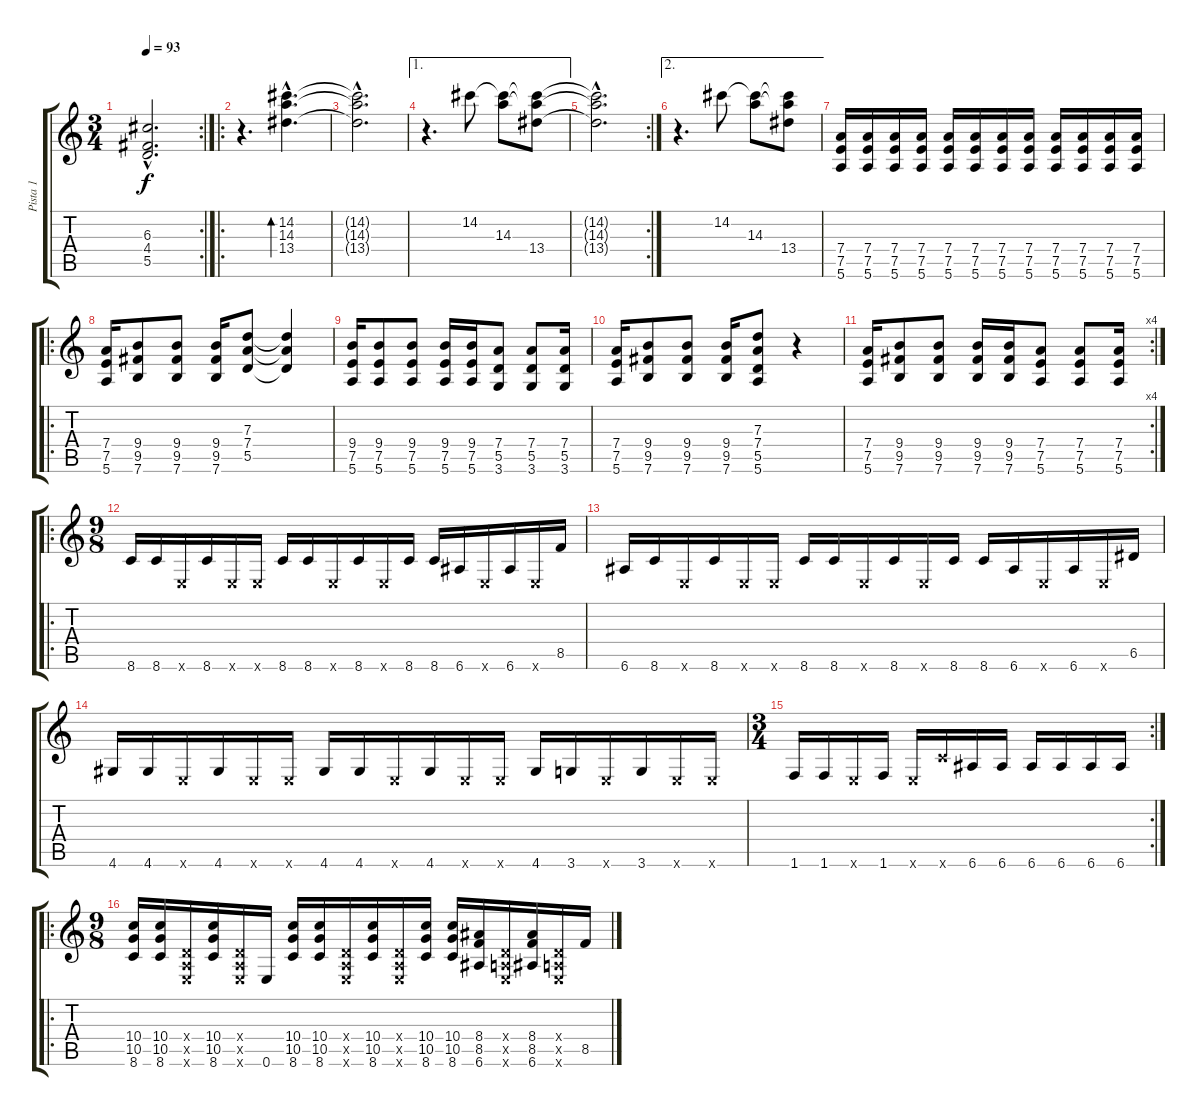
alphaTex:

\track ("Pista 1" "Pista 1") {instrument acousticguitarsteel}
\staff {score tabs}
\tuning (E4 B3 G3 D3 A2 E2) {hide}
\rc 2
\ts (3 4)
\tempo 93
\clef g2
\ks c
(6.3{hac t} 4.4{hac t} 5.5{hac t}).2{d dy f} |
\ro
r.4{d} (14.2{hac} 14.3{hac} 13.4{hac}).4{d bd 240} |
(14.2{hac t} 14.3{hac t} 13.4{hac t}).2{d} |
\ae 1
r.4{d} 14.2.8 (14.2{t} 14.3).8 (14.2{t} 14.3{t} 13.4).8 |
\rc 2
(14.2{hac t} 14.3{hac t} 13.4{hac t}).2{d} |
\ae 2
r.4{d} 14.2.8 (14.2{t} 14.3).8 (14.2{t} 14.3{t} 13.4).8 |
(7.4 7.5 5.6).16 (7.4 7.5 5.6).16 (7.4 7.5 5.6).16 (7.4 7.5 5.6).16 (7.4 7.5 5.6).16 (7.4 7.5 5.6).16 (7.4 7.5 5.6).16 (7.4 7.5 5.6).16 (7.4 7.5 5.6).16 (7.4 7.5 5.6).16 (7.4 7.5 5.6).16 (7.4 7.5 5.6).16 |
\ro
(7.4 7.5 5.6).16 (9.4 9.5 7.6).8 (9.4 9.5 7.6).8 (9.4 9.5 7.6).16 (7.3 7.4 5.5).8 (7.3{t} 7.4{t} 5.5{t}).4 |
(9.4 7.5 5.6).16 (9.4 7.5 5.6).8 (9.4 7.5 5.6).8 (9.4 7.5 5.6).16 (9.4 7.5 5.6).16 (7.4 5.5 3.6).8 (7.4 5.5 3.6).8 (7.4 5.5 3.6).16 |
(7.4 7.5 5.6).16 (9.4 9.5 7.6).8 (9.4 9.5 7.6).8 (9.4 9.5 7.6).16 (7.3 7.4 5.5 5.6).8 r.4 |
\rc 4
(7.4 7.5 5.6).16 (9.4 9.5 7.6).8 (9.4 9.5 7.6).8 (9.4 9.5 7.6).16 (9.4 9.5 7.6).16 (7.4 7.5 5.6).8 (7.4 7.5 5.6).8 (7.4 7.5 5.6).16 |
\ro
\ts (9 8)
8.6.16 8.6.16 0.6{x}.16 8.6.16 0.6{x}.16 0.6{x}.16 8.6.16 8.6.16 0.6{x}.16 8.6.16 0.6{x}.16 8.6.16 8.6.16 6.6.16 0.6{x}.16 6.6.16 0.6{x}.16 8.5.16 |
6.6.16 8.6.16 0.6{x}.16 8.6.16 0.6{x}.16 0.6{x}.16 8.6.16 8.6.16 0.6{x}.16 8.6.16 0.6{x}.16 8.6.16 8.6.16 6.6.16 0.6{x}.16 6.6.16 0.6{x}.16 6.5.16 |
4.6.16 4.6.16 0.6{x}.16 4.6.16 0.6{x}.16 0.6{x}.16 4.6.16 4.6.16 0.6{x}.16 4.6.16 0.6{x}.16 0.6{x}.16 4.6.16 3.6.16 0.6{x}.16 3.6.16 0.6{x}.16 0.6{x}.16 |
\rc 2
\ts (3 4)
1.6.16 1.6.16 0.6{x}.16 1.6.16 0.6{x}.16 8.6{x}.16 6.6.16 6.6.16 6.6.16 6.6.16 6.6.16 6.6.16 |
\ro
\ts (9 8)
(10.4 10.5 8.6).16 (10.4 10.5 8.6).16 (0.4{x} 0.5{x} 0.6{x}).16 (10.4 10.5 8.6).16 (0.4{x} 0.5{x} 0.6{x}).16 0.6.16 (10.4 10.5 8.6).16 (10.4 10.5 8.6).16 (0.4{x} 0.5{x} 0.6{x}).16 (10.4 10.5 8.6).16 (0.4{x} 0.5{x} 0.6{x}).16 (10.4 10.5 8.6).16 (10.4 10.5 8.6).16 (8.4 8.5 6.6).16 (0.4{x} 0.5{x} 0.6{x}).16 (8.4 8.5 6.6).16 (0.4{x} 0.5{x} 0.6{x}).16 8.5.16
